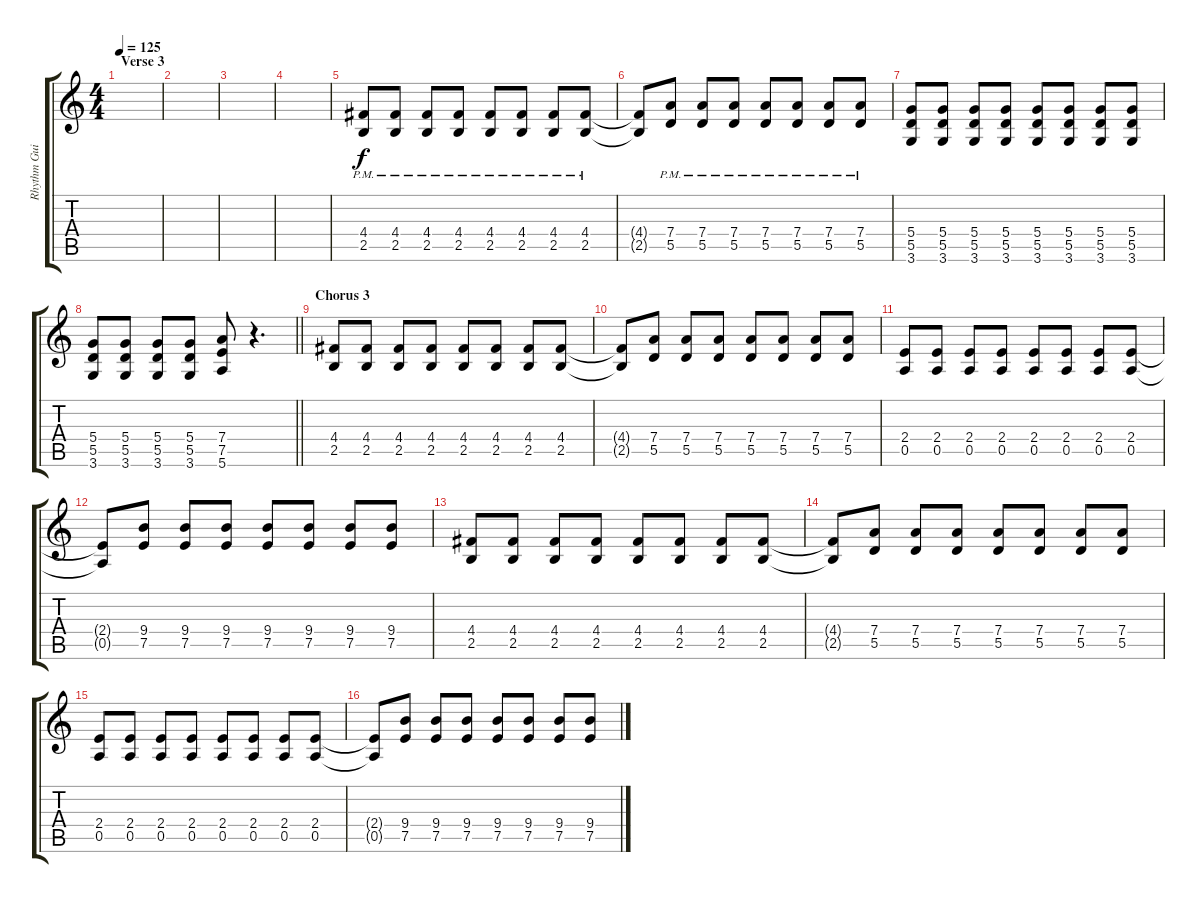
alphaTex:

\track ("Rhythm Guitar" "Rhythm Gui") {instrument distortionguitar}
\staff {score tabs}
\tuning (E4 B3 G3 D3 A2 E2) {hide}
\ts (4 4)
\section ("" "Verse 3")
\tempo 125
\clef g2
\ks c
|
|
|
|
(4.4{pm} 2.5{pm}).8 (4.4{pm} 2.5{pm}).8 (4.4{pm} 2.5{pm}).8 (4.4{pm} 2.5{pm}).8 (4.4{pm} 2.5{pm}).8 (4.4{pm} 2.5{pm}).8 (4.4{pm} 2.5{pm}).8 (4.4{pm} 2.5{pm}).8 |
(4.4{t} 2.5{t}).8 (7.4{pm} 5.5{pm}).8 (7.4{pm} 5.5{pm}).8 (7.4{pm} 5.5{pm}).8 (7.4{pm} 5.5{pm}).8 (7.4{pm} 5.5{pm}).8 (7.4{pm} 5.5{pm}).8 (7.4{pm} 5.5{pm}).8 |
(5.4 5.5 3.6).8 (5.4 5.5 3.6).8 (5.4 5.5 3.6).8 (5.4 5.5 3.6).8 (5.4 5.5 3.6).8 (5.4 5.5 3.6).8 (5.4 5.5 3.6).8 (5.4 5.5 3.6).8 |
\barLineRight lightlight
(5.4 5.5 3.6).8 (5.4 5.5 3.6).8 (5.4 5.5 3.6).8 (5.4 5.5 3.6).8 (7.4 7.5 5.6).8 r.4{d} |
\section ("" "Chorus 3")
(4.4 2.5).8{volume 13} (4.4 2.5).8 (4.4 2.5).8 (4.4 2.5).8 (4.4 2.5).8 (4.4 2.5).8 (4.4 2.5).8 (4.4 2.5).8 |
(4.4{t} 2.5{t}).8 (7.4 5.5).8 (7.4 5.5).8 (7.4 5.5).8 (7.4 5.5).8 (7.4 5.5).8 (7.4 5.5).8 (7.4 5.5).8 |
(2.4 0.5).8 (2.4 0.5).8 (2.4 0.5).8 (2.4 0.5).8 (2.4 0.5).8 (2.4 0.5).8 (2.4 0.5).8 (2.4 0.5).8 |
(2.4{t} 0.5{t}).8 (9.4 7.5).8 (9.4 7.5).8 (9.4 7.5).8 (9.4 7.5).8 (9.4 7.5).8 (9.4 7.5).8 (9.4 7.5).8 |
(4.4 2.5).8{volume 13} (4.4 2.5).8 (4.4 2.5).8 (4.4 2.5).8 (4.4 2.5).8 (4.4 2.5).8 (4.4 2.5).8 (4.4 2.5).8 |
(4.4{t} 2.5{t}).8 (7.4 5.5).8 (7.4 5.5).8 (7.4 5.5).8 (7.4 5.5).8 (7.4 5.5).8 (7.4 5.5).8 (7.4 5.5).8 |
(2.4 0.5).8 (2.4 0.5).8 (2.4 0.5).8 (2.4 0.5).8 (2.4 0.5).8 (2.4 0.5).8 (2.4 0.5).8 (2.4 0.5).8 |
(2.4{t} 0.5{t}).8 (9.4 7.5).8 (9.4 7.5).8 (9.4 7.5).8 (9.4 7.5).8 (9.4 7.5).8 (9.4 7.5).8 (9.4 7.5).8
